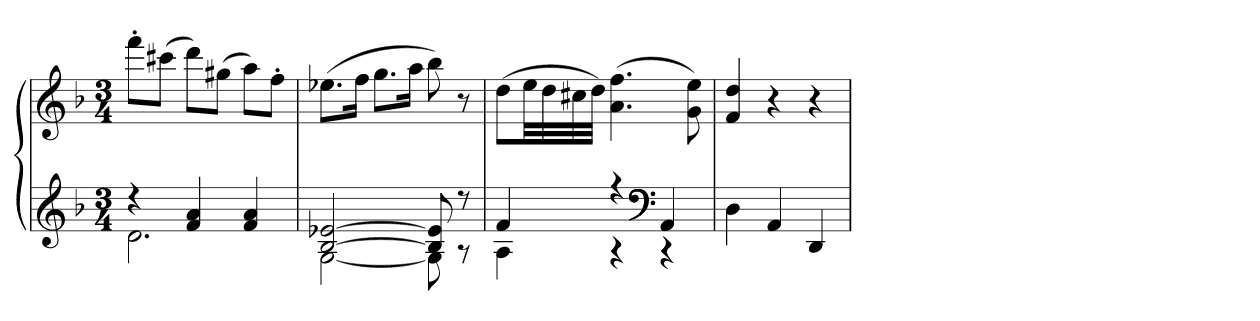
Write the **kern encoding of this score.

**kern	**kern
*part1	*part1
*staff2	*staff1
*clefG2	*clefG2
*k[b-]	*k[b-]
*d:	*d:
*M3/4	*M3/4
=	=
*^	*
4r	2.d	8fff'L
.	.	(8ccc#XJ
4f 4a	.	8dddL)
.	.	(8gg#XJ
4f 4a	.	8aaL)
.	.	8ff'J
=	=	=
[2B- [2e-X	[2G	(8.ee-XL
.	.	16ffJk
.	.	8.ggL
.	.	16aaJk
8B-] 8e-]	8G]	8bb-)
8r	8r	8r
=	=	=
4f	4A	(8ddL
.	.	32eeLL
.	.	32dd
.	.	32cc#X
.	.	32ddJJJ)
4r	4r	(4.a 4.ff
*clefF4	*	*
4AA	4r	.
.	.	8g 8ee)
*v	*v	*
=	=
4D	4f 4dd
4AA	4r
4DD	4r
=	=
*-	*-
